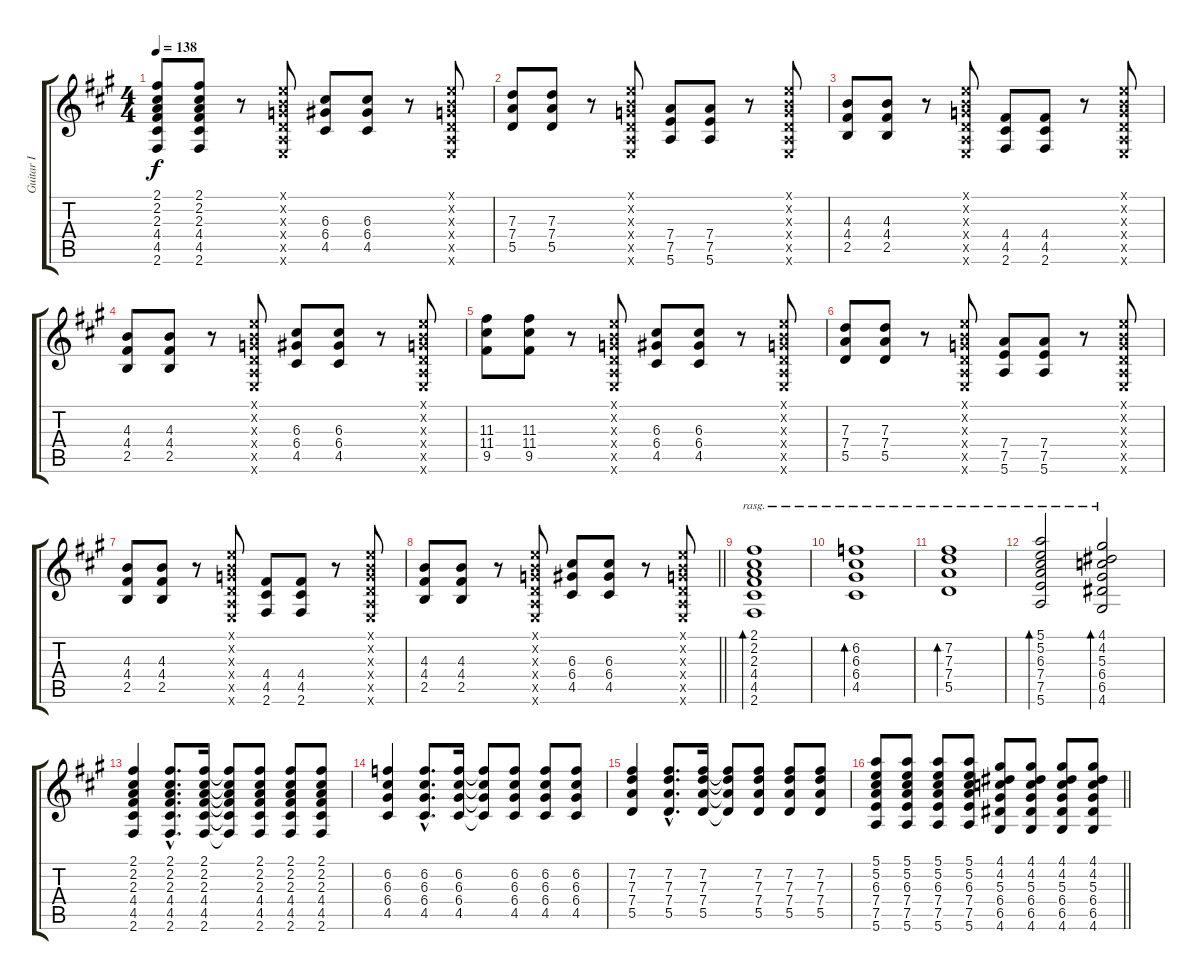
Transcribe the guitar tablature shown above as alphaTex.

\track ("Guitar I" "Guitar I") {instrument overdrivenguitar}
\staff {score tabs}
\tuning (E4 B3 G3 D3 A2 E2) {hide}
\ts (4 4)
\tempo 138
\clef g2
\ks a
(2.1 2.2 2.3 4.4 4.5 2.6).8{dy f} (2.1 2.2 2.3 4.4 4.5 2.6).8 r.8 (0.1{x} 0.2{x} 0.3{x} 0.4{x} 0.5{x} 0.6{x}).8 (6.3 6.4 4.5).8 (6.3 6.4 4.5).8 r.8 (0.1{x} 0.2{x} 0.3{x} 0.4{x} 0.5{x} 0.6{x}).8 |
(7.3 7.4 5.5).8 (7.3 7.4 5.5).8 r.8 (0.1{x} 0.2{x} 0.3{x} 0.4{x} 0.5{x} 0.6{x}).8 (7.4 7.5 5.6).8 (7.4 7.5 5.6).8 r.8 (0.1{x} 0.2{x} 0.3{x} 0.4{x} 0.5{x} 0.6{x}).8 |
(4.3 4.4 2.5).8 (4.3 4.4 2.5).8 r.8 (0.1{x} 0.2{x} 0.3{x} 0.4{x} 0.5{x} 0.6{x}).8 (4.4 4.5 2.6).8 (4.4 4.5 2.6).8 r.8 (0.1{x} 0.2{x} 0.3{x} 0.4{x} 0.5{x} 0.6{x}).8 |
(4.3 4.4 2.5).8 (4.3 4.4 2.5).8 r.8 (0.1{x} 0.2{x} 0.3{x} 0.4{x} 0.5{x} 0.6{x}).8 (6.3 6.4 4.5).8 (6.3 6.4 4.5).8 r.8 (0.1{x} 0.2{x} 0.3{x} 0.4{x} 0.5{x} 0.6{x}).8 |
(11.3 11.4 9.5).8 (11.3 11.4 9.5).8 r.8 (0.1{x} 0.2{x} 0.3{x} 0.4{x} 0.5{x} 0.6{x}).8 (6.3 6.4 4.5).8 (6.3 6.4 4.5).8 r.8 (0.1{x} 0.2{x} 0.3{x} 0.4{x} 0.5{x} 0.6{x}).8 |
(7.3 7.4 5.5).8 (7.3 7.4 5.5).8 r.8 (0.1{x} 0.2{x} 0.3{x} 0.4{x} 0.5{x} 0.6{x}).8 (7.4 7.5 5.6).8 (7.4 7.5 5.6).8 r.8 (0.1{x} 0.2{x} 0.3{x} 0.4{x} 0.5{x} 0.6{x}).8 |
(4.3 4.4 2.5).8 (4.3 4.4 2.5).8 r.8 (0.1{x} 0.2{x} 0.3{x} 0.4{x} 0.5{x} 0.6{x}).8 (4.4 4.5 2.6).8 (4.4 4.5 2.6).8 r.8 (0.1{x} 0.2{x} 0.3{x} 0.4{x} 0.5{x} 0.6{x}).8 |
\barLineRight lightlight
(4.3 4.4 2.5).8 (4.3 4.4 2.5).8 r.8 (0.1{x} 0.2{x} 0.3{x} 0.4{x} 0.5{x} 0.6{x}).8 (6.3 6.4 4.5).8 (6.3 6.4 4.5).8 r.8 (0.1{x} 0.2{x} 0.3{x} 0.4{x} 0.5{x} 0.6{x}).8 |
(2.1 2.2 2.3 4.4 4.5 2.6).1{bd 240 rasg ii} |
(6.2 6.3 6.4 4.5).1{bd 240 rasg ii} |
(7.2 7.3 7.4 5.5).1{bd 240 rasg ii} |
(5.1 5.2 6.3 7.4 7.5 5.6).2{bd 240 rasg ii} (4.1 4.2 5.3 6.4 6.5 4.6).2{bd 240 rasg ii} |
(2.1 2.2 2.3 4.4 4.5 2.6).4 (2.1{hac} 2.2{hac} 2.3{hac} 4.4{hac} 4.5{hac} 2.6{hac}).8{d} (2.1 2.2 2.3 4.4 4.5 2.6).16 (2.1{t} 2.2{t} 2.3{t} 4.4{t} 4.5{t} 2.6{t}).8 (2.1 2.2 2.3 4.4 4.5 2.6).8 (2.1 2.2 2.3 4.4 4.5 2.6).8 (2.1 2.2 2.3 4.4 4.5 2.6).8 |
(6.2 6.3 6.4 4.5).4 (6.2{hac} 6.3{hac} 6.4{hac} 4.5{hac}).8{d} (6.2 6.3 6.4 4.5).16 (6.2{t} 6.3{t} 6.4{t} 4.5{t}).8 (6.2 6.3 6.4 4.5).8 (6.2 6.3 6.4 4.5).8 (6.2 6.3 6.4 4.5).8 |
(7.2 7.3 7.4 5.5).4 (7.2{hac} 7.3{hac} 7.4{hac} 5.5{hac}).8{d} (7.2 7.3 7.4 5.5).16 (7.2{t} 7.3{t} 7.4{t} 5.5{t}).8 (7.2 7.3 7.4 5.5).8 (7.2 7.3 7.4 5.5).8 (7.2 7.3 7.4 5.5).8 |
\barLineRight lightlight
(5.1 5.2 6.3 7.4 7.5 5.6).8 (5.1 5.2 6.3 7.4 7.5 5.6).8 (5.1 5.2 6.3 7.4 7.5 5.6).8 (5.1 5.2 6.3 7.4 7.5 5.6).8 (4.1 4.2 5.3 6.4 6.5 4.6).8 (4.1 4.2 5.3 6.4 6.5 4.6).8 (4.1 4.2 5.3 6.4 6.5 4.6).8 (4.1 4.2 5.3 6.4 6.5 4.6).8
